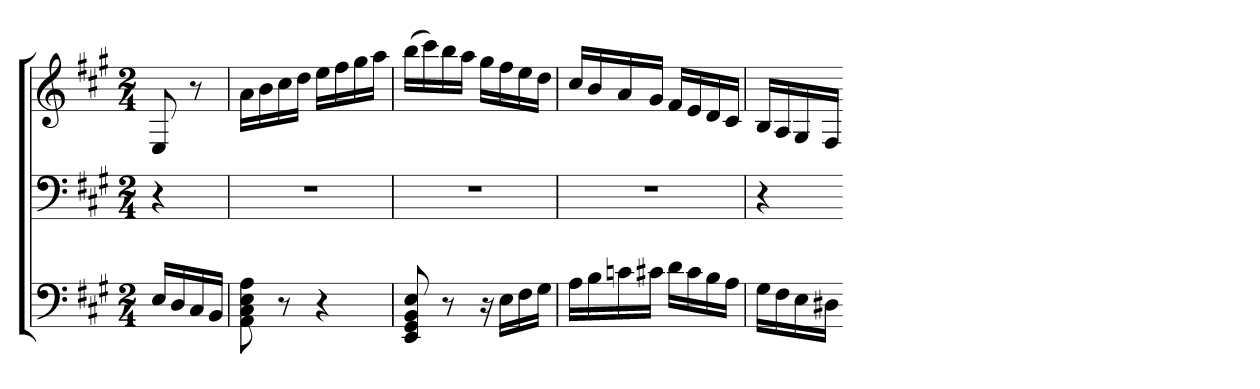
**kern	**kern	**kern
*part3	*part2	*part1
*staff3	*staff2	*staff1
*clefF4	*clefF4	*clefG2
*k[f#c#g#]	*k[f#c#g#]	*k[f#c#g#]
*A:	*A:	*A:
*M2/4	*M2/4	*M2/4
=	=	=
16ELL	4r	8E
16D	.	.
16C#	.	8r
16BBJJ	.	.
=337	=337	=337
8AA 8C# 8E 8A	2r	16aLL
.	.	16b
8r	.	16cc#
.	.	16ddJJ
4r	.	16eeLL
.	.	16ff#
.	.	16gg#
.	.	16aaJJ
=338	=338	=338
8EE 8GG# 8BB 8E	2r	(16bbLL
.	.	16ccc#)
8r	.	16bb
.	.	16aaJJ
16r	.	16gg#LL
16ELL	.	16ff#
16F#	.	16ee
16G#JJ	.	16ddJJ
=339	=339	=339
16ALL	2r	16cc#LL
16B	.	16b
16cn	.	16a
16c#XJJ	.	16g#JJ
16dLL	.	16f#LL
16c#	.	16e
16B	.	16d
16AJJ	.	16c#JJ
=340	=340	=340
16G#LL	4r	16BLL
16F#	.	16A
16E	.	16G#
16D#XJJ	.	16F#JJ
=-	=-	=-
*-	*-	*-
